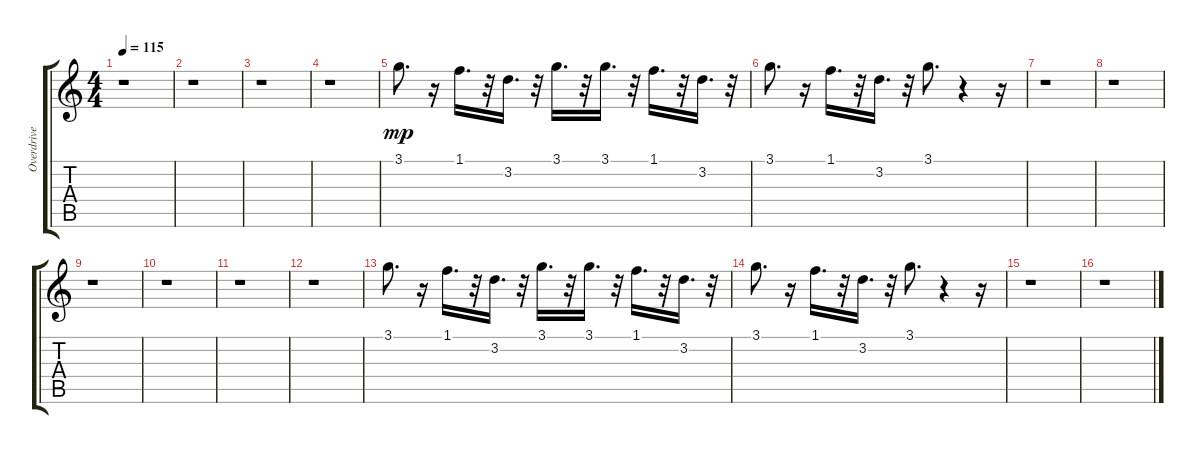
\track ("Overdrive Guitar" "Overdrive ") {instrument overdrivenguitar}
\staff {score tabs}
\tuning (E4 B3 G3 D3 A2 E2) {hide}
\ts (4 4)
\tempo 115
\clef g2
\ks c
r.1{dy mp} |
r.1 |
r.1 |
r.1 |
3.1.8{d} r.16 1.1.16{d} r.32 3.2.16{d} r.32 3.1.16{d} r.32 3.1.16{d} r.32 1.1.16{d} r.32 3.2.16{d} r.32 |
3.1.8{d} r.16 1.1.16{d} r.32 3.2.16{d} r.32 3.1.8{d} r.4 r.16 |
r.1 |
r.1 |
r.1 |
r.1 |
r.1 |
r.1 |
3.1.8{d} r.16 1.1.16{d} r.32 3.2.16{d} r.32 3.1.16{d} r.32 3.1.16{d} r.32 1.1.16{d} r.32 3.2.16{d} r.32 |
3.1.8{d} r.16 1.1.16{d} r.32 3.2.16{d} r.32 3.1.8{d} r.4 r.16 |
r.1 |
r.1
